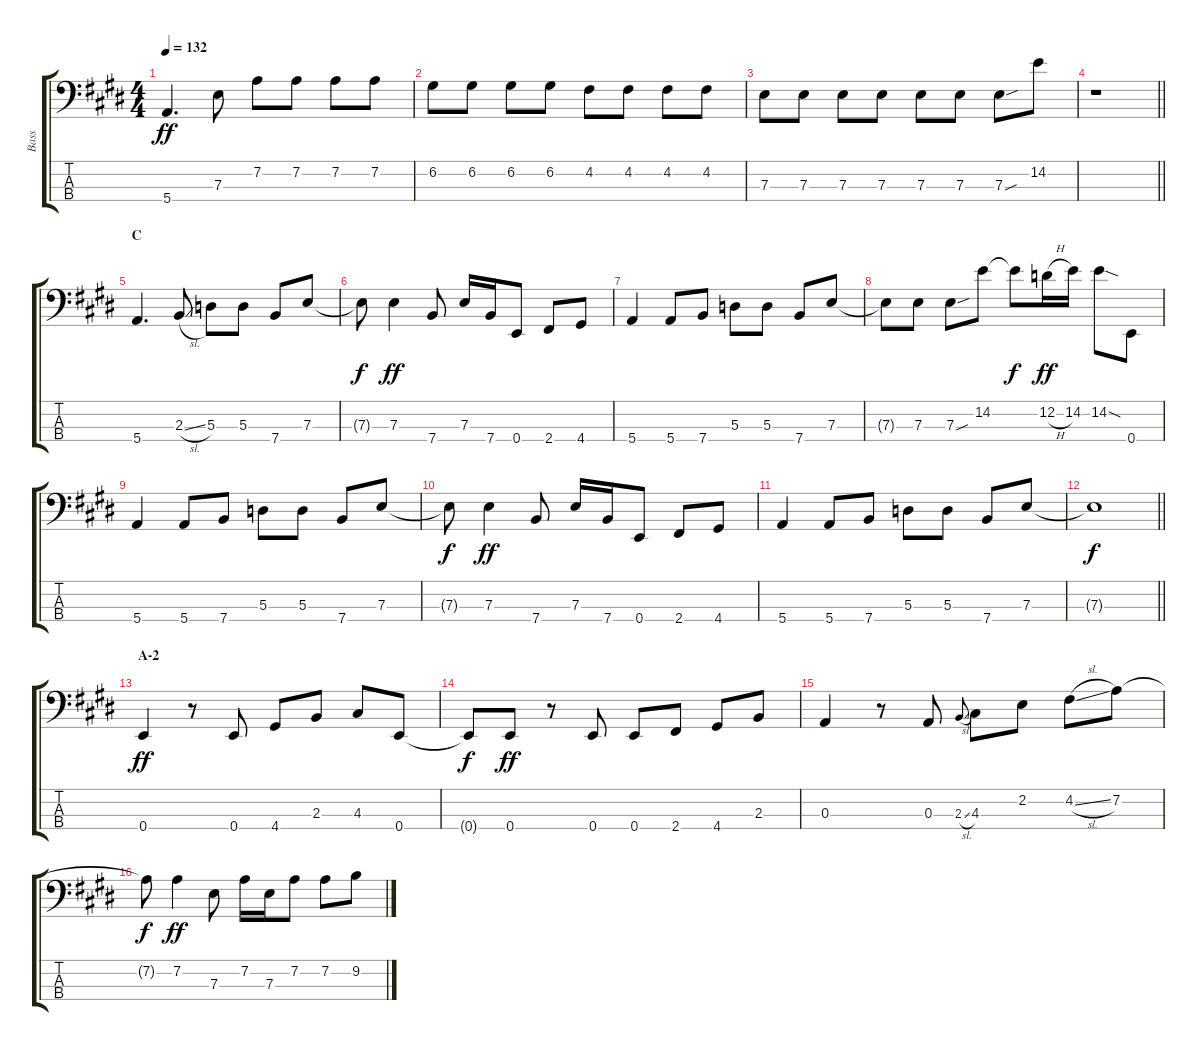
\track ("Bass" "Bass") {instrument electricbassfinger}
\staff {score tabs}
\tuning (G2 D2 A1 E1) {hide}
\ts (4 4)
\tempo 132
\clef f4
\ks e
5.4.4{d dy ff} 7.3.8 7.2.8 7.2.8 7.2.8 7.2.8 |
6.2.8 6.2.8 6.2.8 6.2.8 4.2.8 4.2.8 4.2.8 4.2.8 |
7.3.8 7.3.8 7.3.8 7.3.8 7.3.8 7.3.8 7.3{sou}.8 14.2.8 |
\barLineRight lightlight
r.1 |
\section ("" "C")
5.4.4{d} 2.3{sl}.8 5.3.8 5.3.8 7.4.8 7.3.8 |
7.3{t}.8{dy f} 7.3.4{dy ff} 7.4.8 7.3.16 7.4.16 0.4.8 2.4.8 4.4.8 |
5.4.4 5.4.8 7.4.8 5.3.8 5.3.8 7.4.8 7.3.8 |
7.3{t}.8 7.3.8 7.3{sou}.8 14.2.8 14.2{t}.8{dy f} 12.2{h}.16{dy ff} 14.2.16 14.2{sod}.8 0.4.8 |
5.4.4 5.4.8 7.4.8 5.3.8 5.3.8 7.4.8 7.3.8 |
7.3{t}.8{dy f} 7.3.4{dy ff} 7.4.8 7.3.16 7.4.16 0.4.8 2.4.8 4.4.8 |
5.4.4 5.4.8 7.4.8 5.3.8 5.3.8 7.4.8 7.3.8 |
\barLineRight lightlight
7.3{t}.1{dy f} |
\section ("" "A-2")
0.4.4{dy ff} r.8 0.4.8 4.4.8 2.3.8 4.3.8 0.4.8 |
0.4{t}.8{dy f} 0.4.8{dy ff} r.8 0.4.8 0.4.8 2.4.8 4.4.8 2.3.8 |
0.3.4 r.8 0.3.8 2.3{sl}.8{gr onbeat} 4.3.8 2.2.8 4.2{sl}.8 7.2.8 |
7.2{t}.8{dy f} 7.2.4{dy ff} 7.3.8 7.2.16 7.3.16 7.2.8 7.2.8 9.2.8
